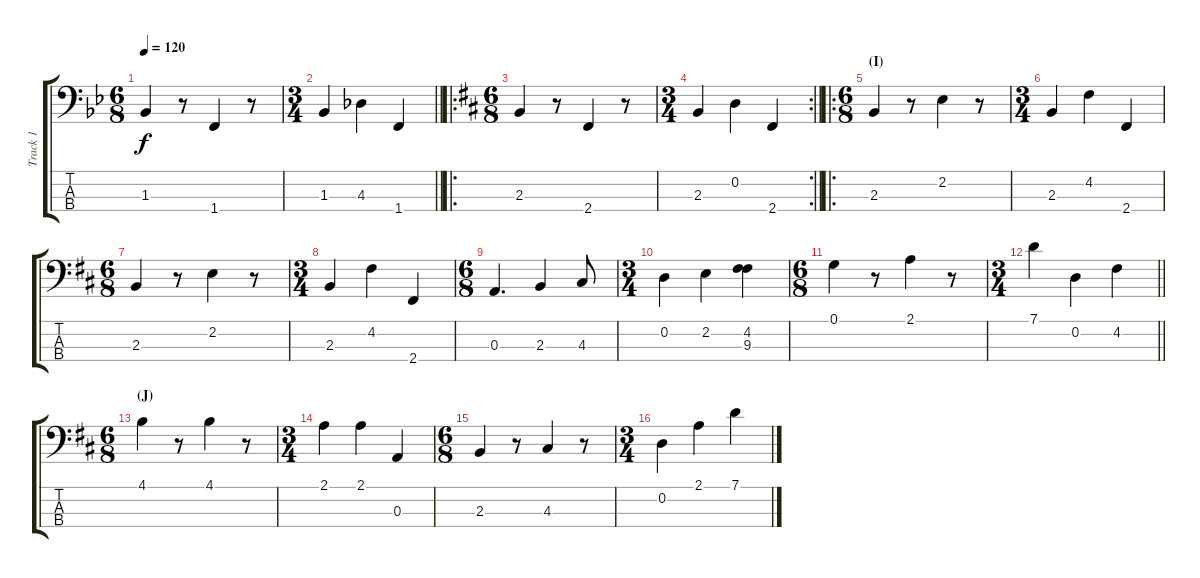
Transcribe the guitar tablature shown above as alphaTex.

\track ("Track 1" "Track 1") {instrument electricbassfinger}
\staff {score tabs}
\tuning (G2 D2 A1 E1) {hide}
\ts (6 8)
\tempo 120
\clef f4
\ks bb
1.3.4{dy f} r.8 1.4.4 r.8 |
\ts (3 4)
\barLineRight lightlight
1.3.4 4.3.4 1.4.4 |
\ro
\ts (6 8)
\ks bminor
2.3.4 r.8 2.4.4 r.8 |
\rc 2
\ts (3 4)
\barLineRight lightlight
2.3.4 0.2.4 2.4.4 |
\ro
\ts (6 8)
\section ("" "(I)")
\ks d
2.3.4 r.8 2.2.4 r.8 |
\ts (3 4)
2.3.4 4.2.4 2.4.4 |
\ts (6 8)
2.3.4 r.8 2.2.4 r.8 |
\ts (3 4)
2.3.4 4.2.4 2.4.4 |
\ts (6 8)
0.3.4{d} 2.3.4 4.3.8 |
\ts (3 4)
0.2.4 2.2.4 (4.2 9.3).4 |
\ts (6 8)
0.1.4 r.8 2.1.4 r.8 |
\ts (3 4)
\barLineRight lightlight
7.1.4 0.2.4 4.2.4 |
\ts (6 8)
\section ("" "(J)")
4.1.4 r.8 4.1.4 r.8 |
\ts (3 4)
2.1.4 2.1.4 0.3.4 |
\ts (6 8)
2.3.4 r.8 4.3.4 r.8 |
\ts (3 4)
0.2.4 2.1.4 7.1.4
